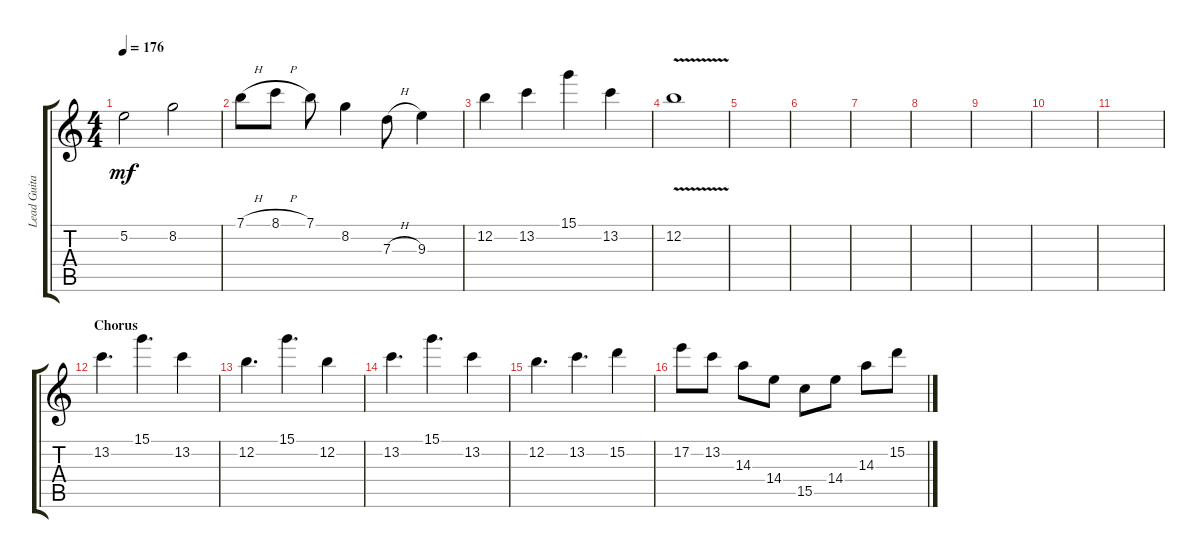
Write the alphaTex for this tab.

\track ("Lead Guitar" "Lead Guita") {instrument overdrivenguitar}
\staff {score tabs}
\tuning (E4 B3 G3 D3 A2 E2) {hide}
\ts (4 4)
\tempo 176
\clef g2
\ks c
5.2.2{dy mf} 8.2.2 |
7.1{h}.8 8.1{h}.8 7.1.8 8.2.4 7.3{h}.8 9.3.4 |
12.2.4 13.2.4 15.1.4 13.2.4 |
12.2{v}.1 |
|
|
|
|
|
|
|
\section ("" "Chorus")
13.2.4{d} 15.1.4{d} 13.2.4 |
12.2.4{d} 15.1.4{d} 12.2.4 |
13.2.4{d} 15.1.4{d} 13.2.4 |
12.2.4{d} 13.2.4{d} 15.2.4 |
17.2.8 13.2.8 14.3.8 14.4.8 15.5.8 14.4.8 14.3.8 15.2.8
